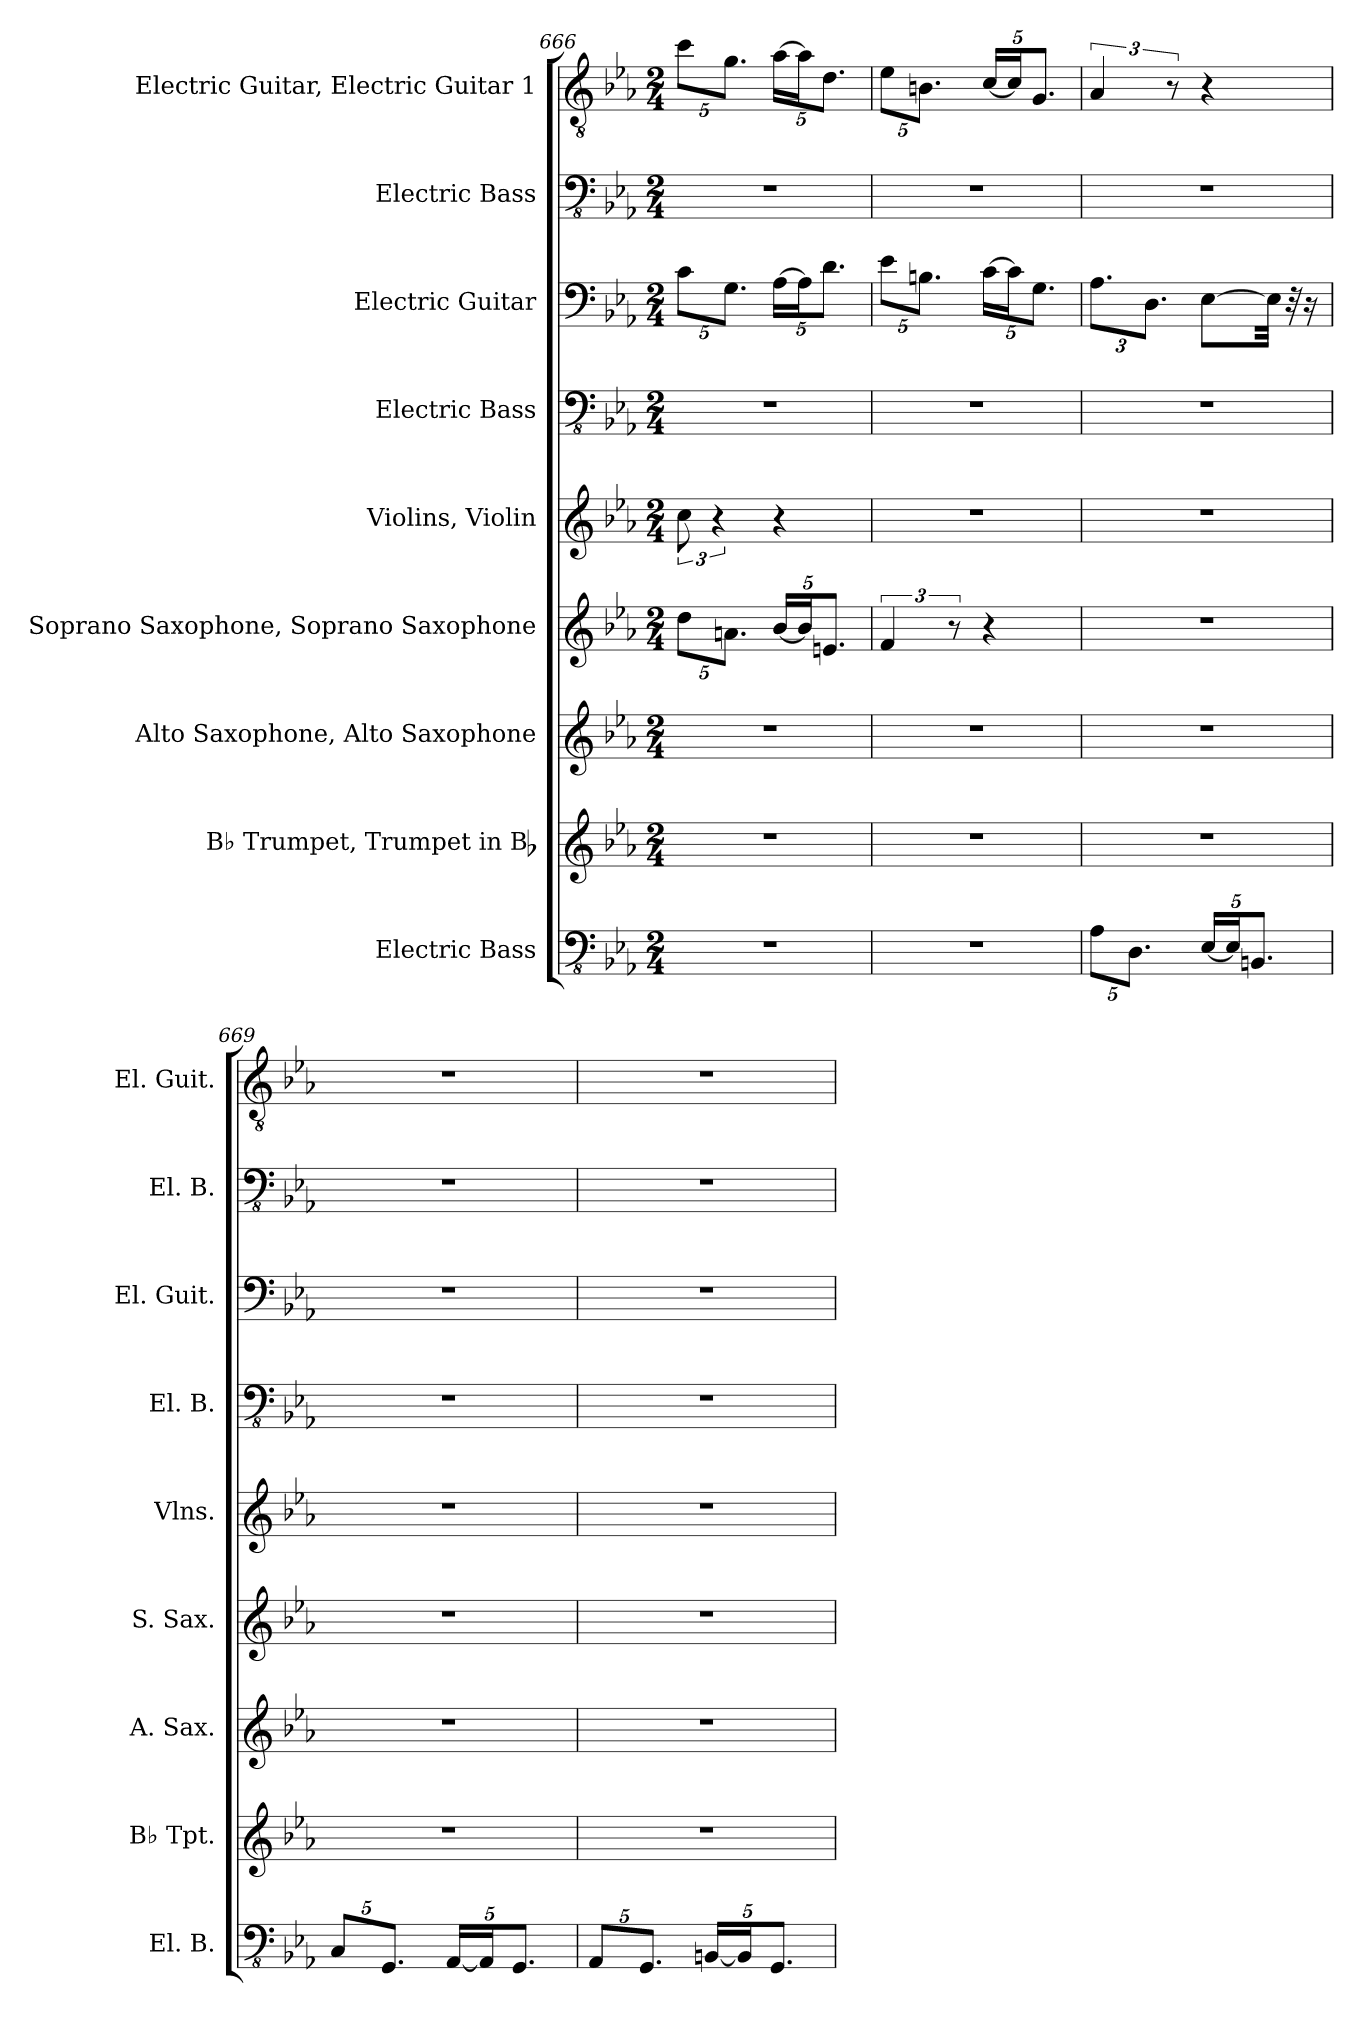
**kern	**kern	**kern	**kern	**kern	**kern	**kern	**kern	**kern
*part9	*part8	*part7	*part6	*part5	*part4	*part3	*part2	*part1
*staff9	*staff8	*staff7	*staff6	*staff5	*staff4	*staff3	*staff2	*staff1
*I"Electric Bass	*I"B♭ Trumpet, Trumpet in Bb	*I"Alto Saxophone, Alto Saxophone	*I"Soprano Saxophone, Soprano Saxophone	*I"Violins, Violin	*I"Electric Bass	*I"Electric Guitar	*I"Electric Bass	*I"Electric Guitar, Electric Guitar 1
*I'El. B.	*I'B♭ Tpt.	*I'A. Sax.	*I'S. Sax.	*I'Vlns.	*I'El. B.	*I'El. Guit.	*I'El. B.	*I'El. Guit.
*clefFv4	*clefG2	*clefG2	*clefG2	*clefG2	*clefFv4	*clefF4	*clefFv4	*clefGv2
*	*ITrd1c2	*ITrd5c9	*ITrd1c2	*	*	*	*	*
*k[b-e-a-]	*k[b-e-a-d-g-]	*k[b-e-a-d-g-c-]	*k[b-e-a-d-g-]	*k[b-e-a-]	*k[b-e-a-]	*k[b-e-a-]	*k[b-e-a-]	*k[b-e-a-]
*M2/4	*M2/4	*M2/4	*M2/4	*M2/4	*M2/4	*M2/4	*M2/4	*M2/4
*	*	*	*Xbrackettup	*	*	*Xbrackettup	*	*Xbrackettup
=666	=666	=666	=666	=666	=666	=666	=666	=666
2r	2r	2r	10cc\L	12cc\	2r	10c\L	2r	10cc\L
.	.	.	.	6r	.	.	.	.
.	.	.	10.gn\J	.	.	10.G\J	.	10.g\J
.	.	.	[20a-/LL	4r	.	[20A-\LL	.	[20a-\LL
.	.	.	20a-/J]	.	.	20A-\J]	.	20a-\J]
.	.	.	10.dn/J	.	.	10.d\J	.	10.d\J
=667	=667	=667	=667	=667	=667	=667	=667	=667
*	*	*	*brackettup	*	*	*	*	*
2r	2r	2r	6e-/	2r	2r	10e-\L	2r	10e-\L
.	.	.	.	.	.	10.Bn\J	.	10.Bn\J
.	.	.	12r	.	.	.	.	.
.	.	.	4r	.	.	[20c\LL	.	[20c/LL
.	.	.	.	.	.	20c\J]	.	20c/J]
.	.	.	.	.	.	10.G\J	.	10.G/J
=668	=668	=668	=668	=668	=668	=668	=668	=668
*Xbrackettup	*	*	*	*	*	*	*	*brackettup
10AA-\L	2r	2r	2r	2r	2r	12.A-\L	2r	6A-/
10.DD\J	.	.	.	.	.	.	.	.
.	.	.	.	.	.	12.D\J	.	.
.	.	.	.	.	.	.	.	12r
[20EE-/LL	.	.	.	.	.	[8E-\L	.	4r
20EE-/J]	.	.	.	.	.	.	.	.
10.BBBn/J	.	.	.	.	.	.	.	.
.	.	.	.	.	.	32E-\Jkk]	.	.
.	.	.	.	.	.	32r	.	.
.	.	.	.	.	.	16r	.	.
!!LO:PB:g=z
=669	=669	=669	=669	=669	=669	=669	=669	=669
10CC/L	2r	2r	2r	2r	2r	2r	2r	2r
10.GGG/J	.	.	.	.	.	.	.	.
[20AAA-/LL	.	.	.	.	.	.	.	.
20AAA-/J]	.	.	.	.	.	.	.	.
10.GGG/J	.	.	.	.	.	.	.	.
=670	=670	=670	=670	=670	=670	=670	=670	=670
10AAA-/L	2r	2r	2r	2r	2r	2r	2r	2r
10.GGG/J	.	.	.	.	.	.	.	.
[20BBBn/LL	.	.	.	.	.	.	.	.
20BBB/J]	.	.	.	.	.	.	.	.
10.GGG/J	.	.	.	.	.	.	.	.
=	=	=	=	=	=	=	=	=
*-	*-	*-	*-	*-	*-	*-	*-	*-
